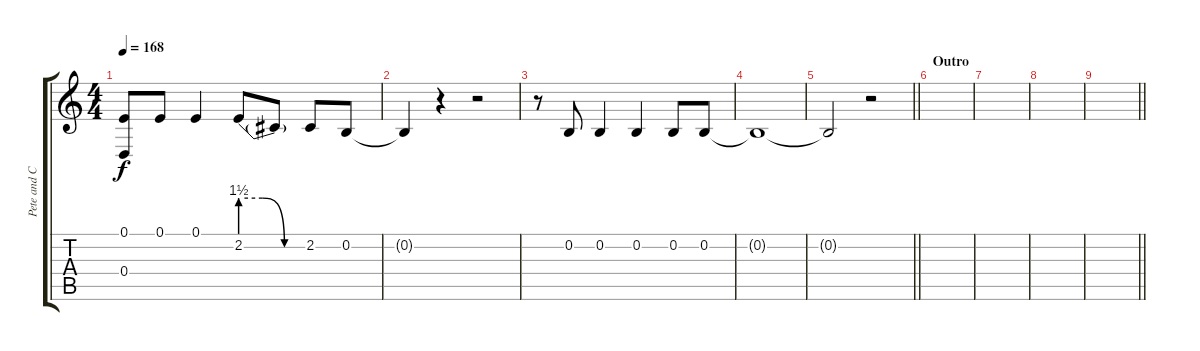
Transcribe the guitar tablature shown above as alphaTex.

\track ("Pete and Carl (Vocal)" "Pete and C") {mute instrument bassoon}
\staff {score tabs}
\tuning (E4 B3 G3 D3 A2 E2) {hide}
\ts (4 4)
\tempo 168
\clef g2
\ks c
(0.1{t} 0.4).8{dy f} 0.1.8 0.1.4 2.2{be (custom 0 6 20 6 40 0 60 0)}.8 2.2{t}.8 2.2.8 0.2.8 |
0.2{t}.4 r.4 r.2 |
r.8 0.2.8 0.2.4 0.2.4 0.2.8 0.2.8 |
0.2{t}.1 |
\barLineRight lightlight
0.2{t}.2 r.2 |
\section ("" "Outro")
|
|
|
\barLineRight lightlight
